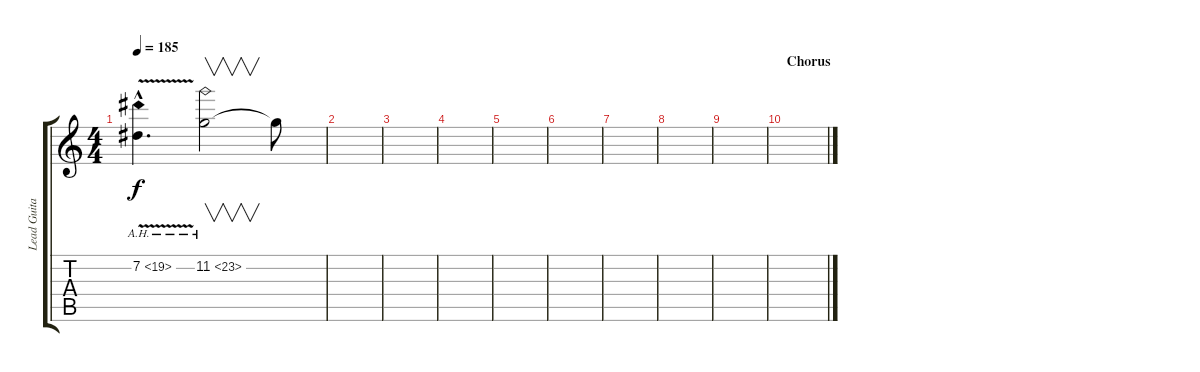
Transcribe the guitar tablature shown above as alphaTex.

\track ("Lead Guitar 1" "Lead Guita") {instrument distortionguitar}
\staff {score tabs}
\tuning (Db4 Ab3 E3 B2 Gb2 Db2) {hide}
\ts (4 4)
\tempo 185
\clef g2
\ks c
7.2{ah 12 v hac}.4{d dy f} 11.2{ah 12}.2{v} 11.2{t}.8 |
|
|
|
|
|
|
|
|
\section ("" "Chorus")
